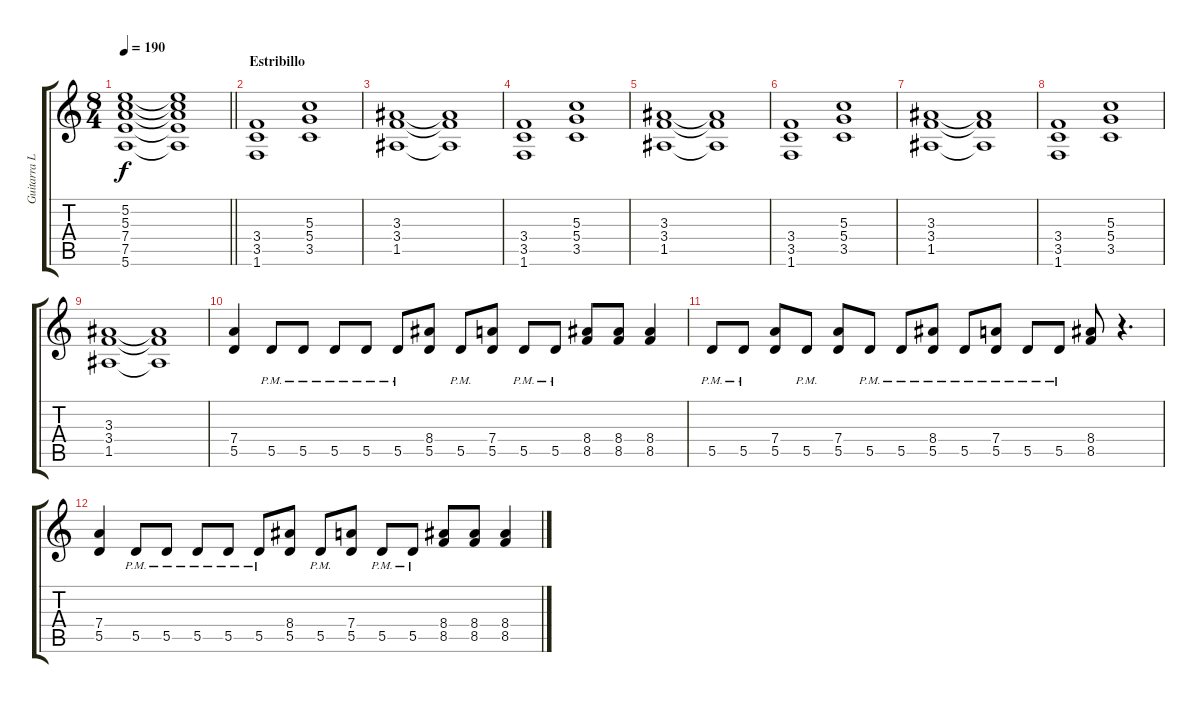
\track ("Guitarra Líder" "Guitarra L") {instrument distortionguitar}
\staff {score tabs}
\tuning (E4 B3 G3 D3 A2 E2) {hide}
\ts (8 4)
\tempo 190
\clef g2
\barLineRight lightlight
\ks c
(5.2 5.3 7.4 7.5 5.6).1{dy f} (5.2{t} 5.3{t} 7.4{t} 7.5{t} 5.6{t}).1 |
\section ("" "Estribillo")
(3.4 3.5 1.6).1 (5.3 5.4 3.5).1 |
(3.3 3.4 1.5).1 (3.3{t} 3.4{t} 1.5{t}).1 |
(3.4 3.5 1.6).1 (5.3 5.4 3.5).1 |
(3.3 3.4 1.5).1 (3.3{t} 3.4{t} 1.5{t}).1 |
(3.4 3.5 1.6).1 (5.3 5.4 3.5).1 |
(3.3 3.4 1.5).1 (3.3{t} 3.4{t} 1.5{t}).1 |
(3.4 3.5 1.6).1 (5.3 5.4 3.5).1 |
(3.3 3.4 1.5).1 (3.3{t} 3.4{t} 1.5{t}).1 |
(7.4 5.5).4 5.5{pm}.8 5.5{pm}.8 5.5{pm}.8 5.5{pm}.8 5.5{pm}.8 (8.4 5.5).8 5.5{pm}.8 (7.4 5.5).8 5.5{pm}.8 5.5{pm}.8 (8.4 8.5).8 (8.4 8.5).8 (8.4 8.5).4 |
5.5{pm}.8 5.5{pm}.8 (7.4 5.5).8 5.5{pm}.8 (7.4 5.5).8 5.5{pm}.8 5.5{pm}.8 (8.4 5.5{pm}).8 5.5{pm}.8 (7.4 5.5{pm}).8 5.5{pm}.8 5.5{pm}.8 (8.4 8.5).8 r.4{d} |
(7.4 5.5).4 5.5{pm}.8 5.5{pm}.8 5.5{pm}.8 5.5{pm}.8 5.5{pm}.8 (8.4 5.5).8 5.5{pm}.8 (7.4 5.5).8 5.5{pm}.8 5.5{pm}.8 (8.4 8.5).8 (8.4 8.5).8 (8.4 8.5).4
